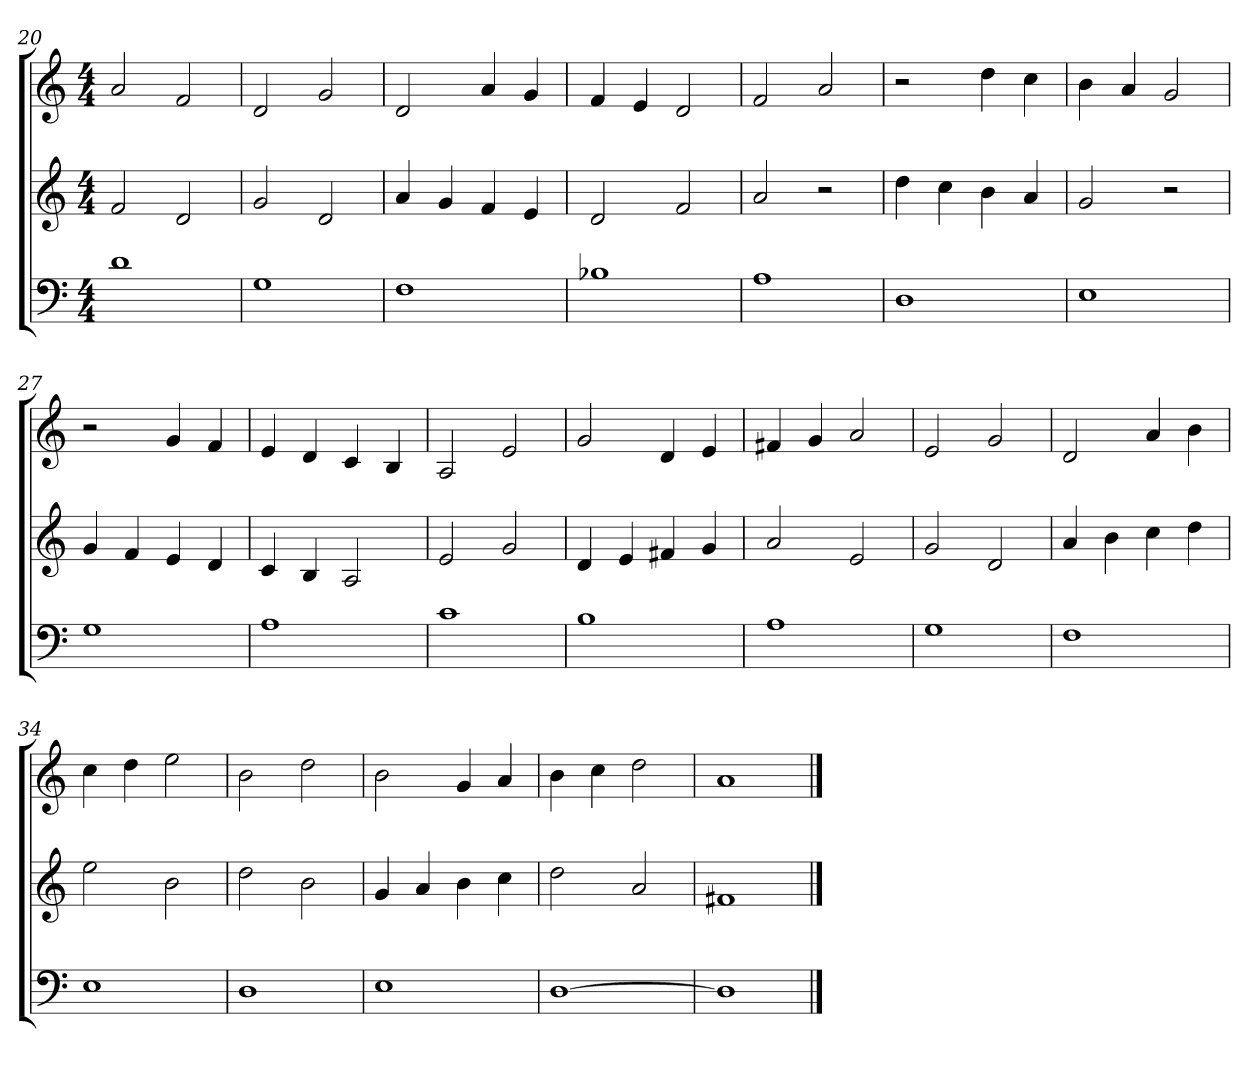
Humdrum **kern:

**kern	**kern	**kern
*part3	*part2	*part1
*staff3	*staff2	*staff1
*k[]	*k[]	*k[]
*M4/4	*M4/4	*M4/4
=20	=20	=20
1d	2f	2a
.	2d	2f
=21	=21	=21
1G	2g	2d
.	2d	2g
=22	=22	=22
1F	4a	2d
.	4g	.
.	4f	4a
.	4e	4g
=23	=23	=23
1B-X	2d	4f
.	.	4e
.	2f	2d
=24	=24	=24
1A	2a	2f
.	2r	2a
=25	=25	=25
1D	4dd	2r
.	4cc	.
.	4b	4dd
.	4a	4cc
=26	=26	=26
1E	2g	4b
.	.	4a
.	2r	2g
=27	=27	=27
1G	4g	2r
.	4f	.
.	4e	4g
.	4d	4f
=28	=28	=28
1A	4c	4e
.	4B	4d
.	2A	4c
.	.	4B
=29	=29	=29
1c	2e	2A
.	2g	2e
=30	=30	=30
1B	4d	2g
.	4e	.
.	4f#X	4d
.	4g	4e
=31	=31	=31
1A	2a	4f#X
.	.	4g
.	2e	2a
=32	=32	=32
1G	2g	2e
.	2d	2g
=33	=33	=33
1F	4a	2d
.	4b	.
.	4cc	4a
.	4dd	4b
=34	=34	=34
1E	2ee	4cc
.	.	4dd
.	2b	2ee
=35	=35	=35
1D	2dd	2b
.	2b	2dd
=36	=36	=36
1E	4g	2b
.	4a	.
.	4b	4g
.	4cc	4a
=37	=37	=37
[1D	2dd	4b
.	.	4cc
.	2a	2dd
=38	=38	=38
1D]	1f#X	1a
==	==	==
*-	*-	*-
